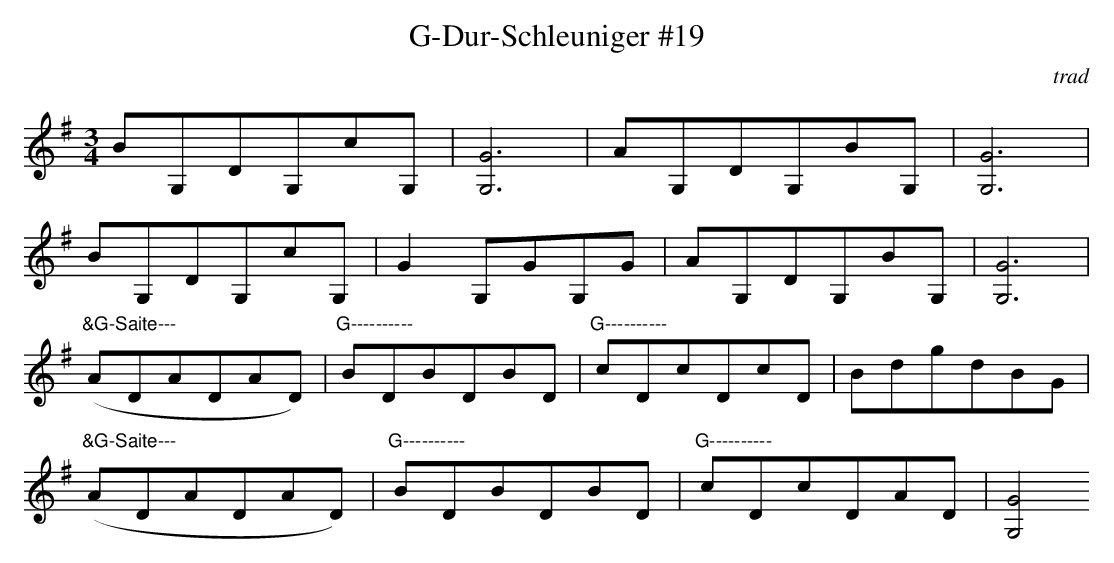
X:1
T:G-Dur-Schleuniger #19
M:3/4
L:1/8
C:trad
K:G
BG,DG,cG,|[G,6G6]   |AG,DG,BG,|[G,6G6]   |
BG,DG,cG,|G2 G,GG,G|AG,DG,BG,|[G,6G6]   |
"&G-Saite---"(ADADAD)|"G----------"BDBDBD|"G----------"cDcDcD|BdgdBG|
"&G-Saite---"(ADADAD)|"G----------"BDBDBD|"G----------"cDcDAD|[G,4G4   ]
|
|
